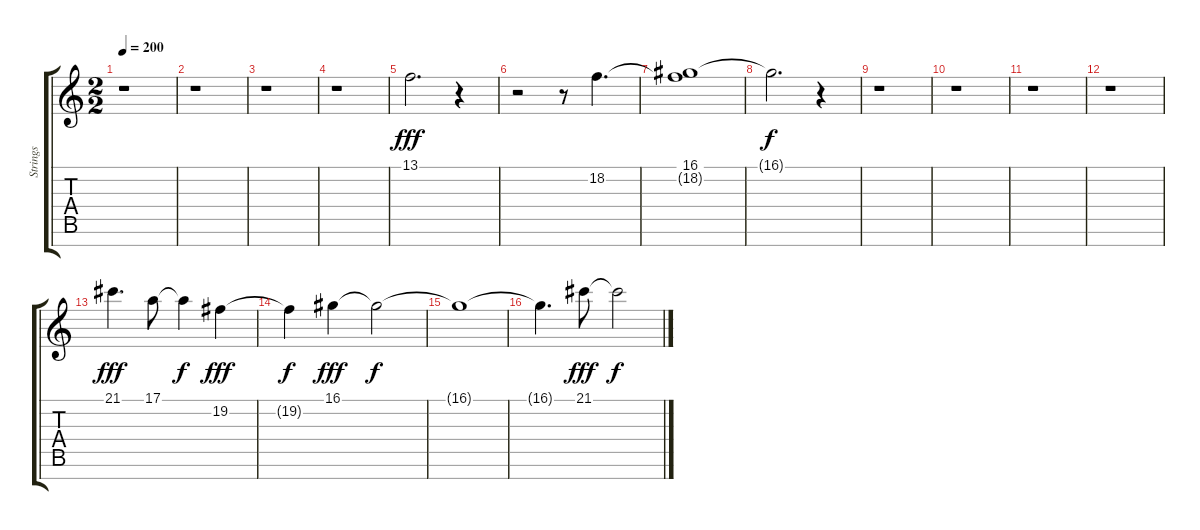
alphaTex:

\track ("Strings" "Strings") {instrument stringensemble1}
\staff {score tabs}
\tuning (E4 B3 G3 D3 A2 E2 B1) {hide}
\ts (2 2)
\tempo 200
\clef g2
\ks c
r.1{dy f} |
r.1 |
r.1 |
r.1 |
13.1.2{d dy fff} r.4 |
r.2 r.8 18.2.4{d} |
(16.1 18.2{t}).1 |
16.1{t}.2{d dy f} r.4 |
r.1 |
r.1 |
r.1 |
r.1 |
21.1.4{d dy fff} 17.1.8 17.1{t}.4{dy f} 19.2.4{dy fff} |
19.2{t}.4{dy f} 16.1.4{dy fff} 16.1{t}.2{dy f} |
16.1{t}.1 |
16.1{t}.4{d} 21.1.8{dy fff} 21.1{t}.2{dy f}
